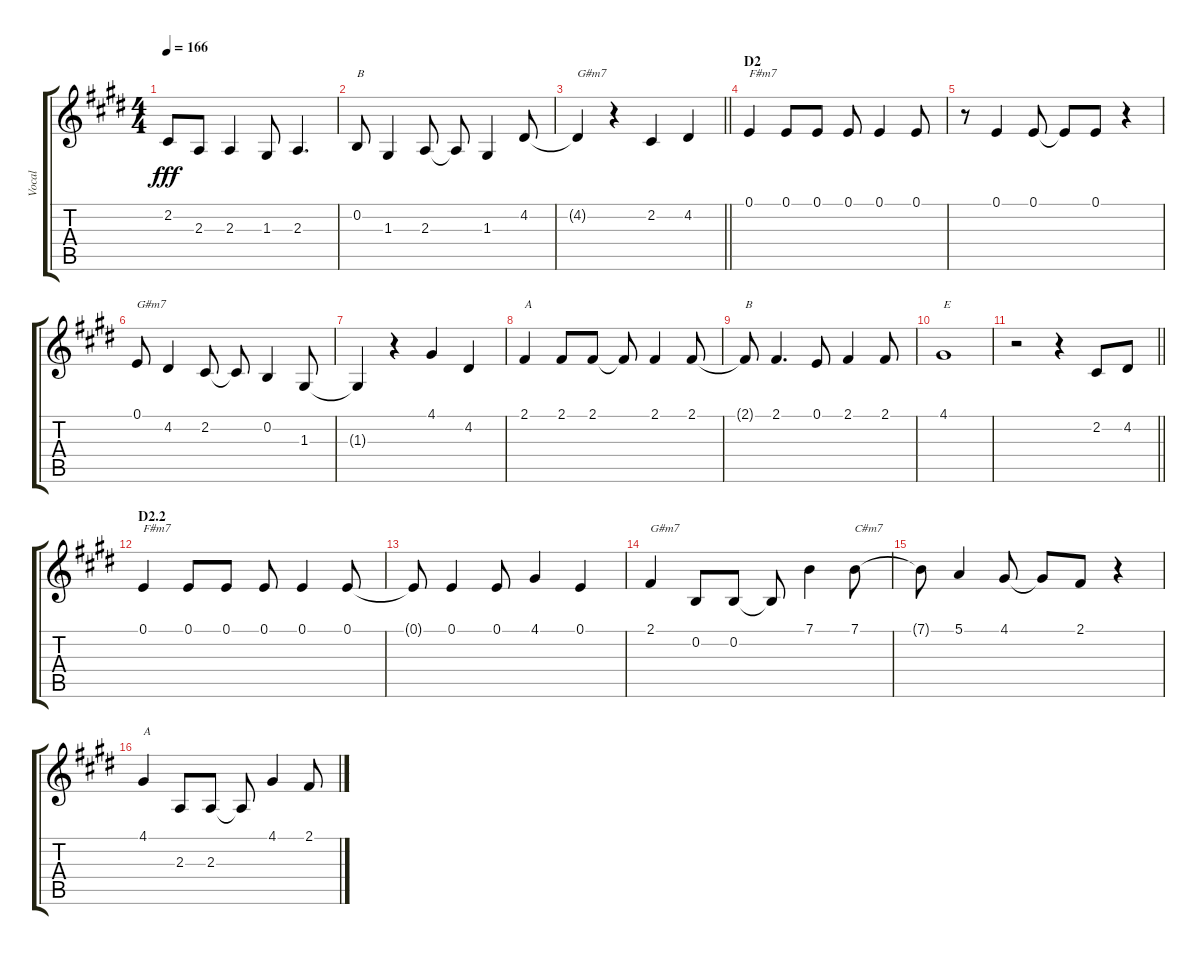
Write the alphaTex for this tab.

\track ("Vocal" "Vocal") {instrument lead6voice}
\staff {score tabs}
\tuning (E4 B3 G3 D3 A2 E2) {hide}
\ts (4 4)
\tempo 166
\clef g2
\ks e
2.2{t}.8{dy fff} 2.3.8 2.3.4 1.3.8 2.3.4{d} |
0.2.8{txt "B"} 1.3.4 2.3.8 2.3{t}.8 1.3.4 4.2.8 |
\barLineRight lightlight
4.2{t}.4{txt "G#m7"} r.4 2.2.4 4.2.4 |
\section ("" "D2")
0.1.4{txt "F#m7"} 0.1.8 0.1.8 0.1.8 0.1.4 0.1.8 |
r.8 0.1.4 0.1.8 0.1{t}.8 0.1.8 r.4 |
0.1.8{txt "G#m7"} 4.2.4 2.2.8 2.2{t}.8 0.2.4 1.3.8 |
1.3{t}.4 r.4 4.1.4 4.2.4 |
2.1.4{txt "A"} 2.1.8 2.1.8 2.1{t}.8 2.1.4 2.1.8 |
2.1{t}.8{txt "B"} 2.1.4{d} 0.1.8 2.1.4 2.1.8 |
4.1.1{txt "E"} |
\barLineRight lightlight
r.2 r.4 2.2.8 4.2.8 |
\section ("" "D2.2")
0.1.4{txt "F#m7"} 0.1.8 0.1.8 0.1.8 0.1.4 0.1.8 |
0.1{t}.8 0.1.4 0.1.8 4.1.4 0.1.4 |
2.1.4{txt "G#m7"} 0.2.8 0.2.8 0.2{t}.8 7.1.4 7.1.8{txt "C#m7"} |
7.1{t}.8 5.1.4 4.1.8 4.1{t}.8 2.1.8 r.4 |
4.1.4{txt "A"} 2.3.8 2.3.8 2.3{t}.8 4.1.4 2.1.8
